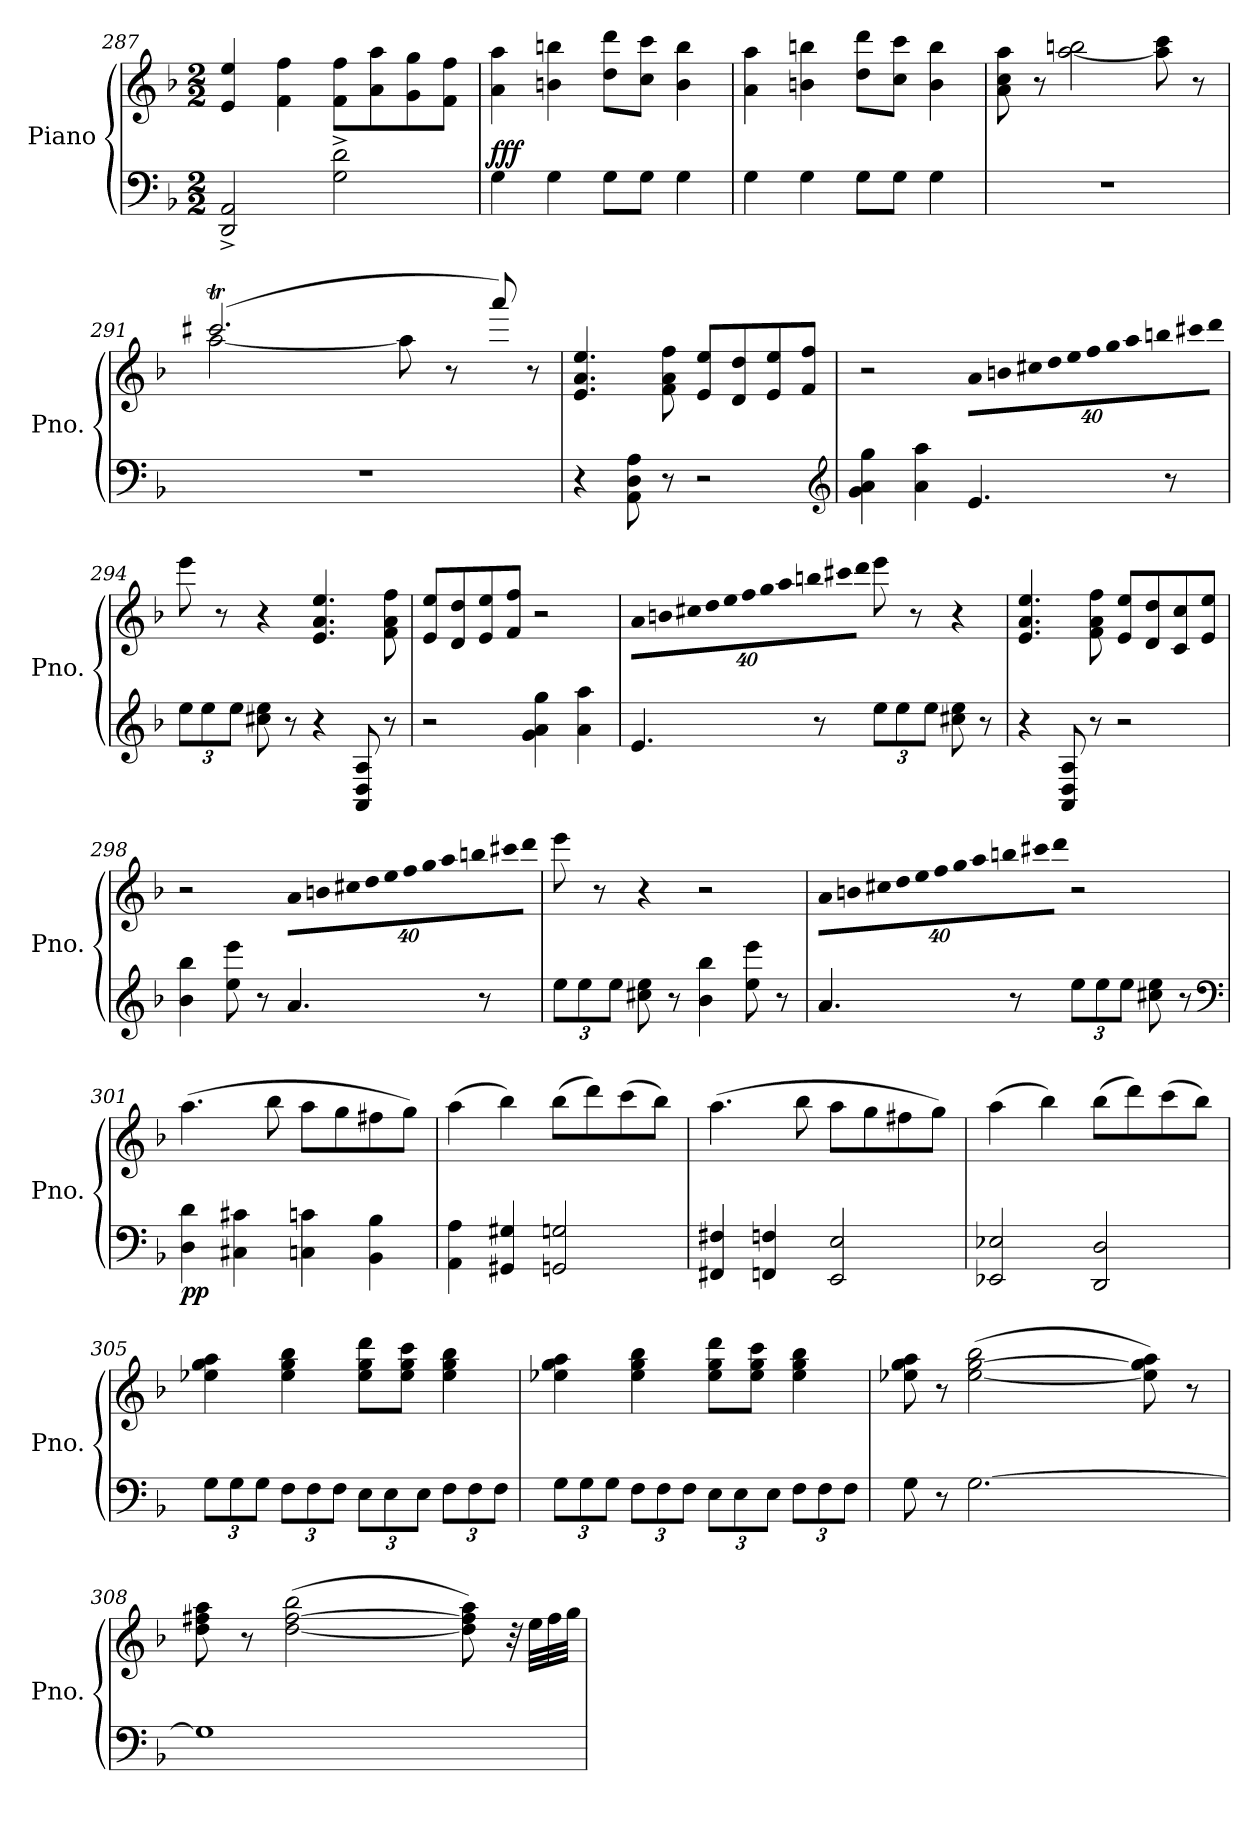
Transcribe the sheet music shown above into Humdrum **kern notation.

**kern	**kern	**dynam
*part1	*part1	*part1
*staff2	*staff1	*staff1/2
*I"Piano	*	*
*I'Pno.	*	*
*clefF4	*clefG2	*
*k[b-]	*k[b-]	*
*F:	*F:	*
*M2/2	*M2/2	*
=287	=287	=287
2DD/^ 2AA/^	4e/ 4ee/	.
.	4f\ 4ff\	.
2G\^ 2d\^	8f\ 8ff\L	.
.	8a\ 8aa\	.
.	8g\ 8gg\	.
.	8f\ 8ff\J	.
=288	=288	=288
!	!	!LO:DY:a=2
4G\	4a\ 4aa\	fff
4G\	4bn\ 4bbn\	.
8G\L	8dd\ 8ddd\L	.
8G\J	8cc\ 8ccc\J	.
4G\	4b\ 4bb\	.
=289	=289	=289
4G\	4a\ 4aa\	.
4G\	4bn\ 4bbn\	.
8G\L	8dd\ 8ddd\L	.
8G\J	8cc\ 8ccc\J	.
4G\	4b\ 4bb\	.
!!LO:PB:g=z
=290	=290	=290
1r	8a\ 8cc\ 8aa\	.
.	8r	.
.	[2aa\ 2bbn\	.
.	8aa\] 8ccc\	.
.	8r	.
=291	=291	=291
*	*^	*
*	*	*^	*
1r	(2.ccc#Xt/	[2aa\	16ccc#yy	.
.	.	.	16dddyy	.
.	.	.	16ccc#yy	.
.	.	.	16dddyy	.
.	.	.	16ccc#yy	.
.	.	.	16dddyy	.
.	.	.	16ccc#yy	.
.	.	.	16dddyy	.
.	.	8aa\]	16ccc#yy	.
.	.	.	16dddyy	.
.	.	8r	16ccc#yy	.
.	.	.	16dddyy	.
.	8aaa/)	4ryy	4ryy	.
.	8r	.	.	.
*	*v	*v	*v	*
!!LO:PB:g=z
=292	=292	=292
4r	4.e/ 4.a/ 4.ee/	.
8AA\ 8D\ 8A\	.	.
8r	8f\ 8a\ 8ff\	.
2r	8e/ 8ee/L	.
.	8d/ 8dd/	.
.	8e/ 8ee/	.
.	8f/ 8ff/J	.
*clefG2	*	*
=293	=293	=293
4g\ 4a\ 4gg\	2r	.
4a\ 4aa\	.	.
*	*Xbrackettup	*
!	!LO:N:vis=16	!
4.e/	640%29a\LL	.
!	!LO:N:vis=16	!
.	640%29bn\	.
!	!LO:N:vis=16	!
.	640%29cc#X\	.
!	!LO:N:vis=16	!
.	640%29dd\	.
!	!LO:N:vis=16	!
.	640%29ee\	.
!	!LO:N:vis=16	!
.	640%29ff\	.
!	!LO:N:vis=16	!
.	640%29gg\	.
!	!LO:N:vis=16	!
.	640%29aa\	.
!	!LO:N:vis=16	!
.	640%29bbn\	.
8r	.	.
!	!LO:N:vis=16	!
.	640%29ccc#X\	.
!	!LO:N:vis=16	!
.	640%29ddd\JJ	.
.	640ryy	.
!!LO:PB:g=z
=294	=294	=294
*Xbrackettup	*	*
12ee\L	8eee\	.
12ee\	.	.
.	8r	.
12ee\J	.	.
8cc#X\ 8ee\	4r	.
8r	.	.
4r	4.e/ 4.a/ 4.ee/	.
8AA/ 8D/ 8A/	.	.
8r	8f\ 8a\ 8ff\	.
=295	=295	=295
2r	8e/ 8ee/L	.
.	8d/ 8dd/	.
.	8e/ 8ee/	.
.	8f/ 8ff/J	.
4g\ 4a\ 4gg\	2r	.
4a\ 4aa\	.	.
!!LO:PB:g=z
=296	=296	=296
!	!LO:N:vis=16	!
4.e/	640%29a\LL	.
!	!LO:N:vis=16	!
.	640%29bn\	.
!	!LO:N:vis=16	!
.	640%29cc#X\	.
!	!LO:N:vis=16	!
.	640%29dd\	.
!	!LO:N:vis=16	!
.	640%29ee\	.
!	!LO:N:vis=16	!
.	640%29ff\	.
!	!LO:N:vis=16	!
.	640%29gg\	.
!	!LO:N:vis=16	!
.	640%29aa\	.
!	!LO:N:vis=16	!
.	640%29bbn\	.
8r	.	.
!	!LO:N:vis=16	!
.	640%29ccc#X\	.
!	!LO:N:vis=16	!
.	640%29ddd\JJ	.
.	640ryy	.
12ee\L	8eee\	.
12ee\	.	.
.	8r	.
12ee\J	.	.
8cc#X\ 8ee\	4r	.
8r	.	.
!!LO:PB:g=z
=297	=297	=297
4r	4.e/ 4.a/ 4.ee/	.
8AA/ 8D/ 8A/	.	.
8r	8f\ 8a\ 8ff\	.
2r	8e/ 8ee/L	.
.	8d/ 8dd/	.
.	8c/ 8cc/	.
.	8e/ 8ee/J	.
!!LO:PB:g=z
=298	=298	=298
4b-\ 4bb-\	2r	.
8ee\ 8eee\	.	.
8r	.	.
!	!LO:N:vis=16	!
4.a/	640%29a\LL	.
!	!LO:N:vis=16	!
.	640%29bn\	.
!	!LO:N:vis=16	!
.	640%29cc#X\	.
!	!LO:N:vis=16	!
.	640%29dd\	.
!	!LO:N:vis=16	!
.	640%29ee\	.
!	!LO:N:vis=16	!
.	640%29ff\	.
!	!LO:N:vis=16	!
.	640%29gg\	.
!	!LO:N:vis=16	!
.	640%29aa\	.
!	!LO:N:vis=16	!
.	640%29bbn\	.
8r	.	.
!	!LO:N:vis=16	!
.	640%29ccc#X\	.
!	!LO:N:vis=16	!
.	640%29ddd\JJ	.
.	640ryy	.
!!LO:PB:g=z
=299	=299	=299
12ee\L	8eee\	.
12ee\	.	.
.	8r	.
12ee\J	.	.
8cc#X\ 8ee\	4r	.
8r	.	.
4b-\ 4bb-\	2r	.
8ee\ 8eee\	.	.
8r	.	.
!!LO:PB:g=z
=300	=300	=300
!	!LO:N:vis=16	!
4.a/	640%29a\LL	.
!	!LO:N:vis=16	!
.	640%29bn\	.
!	!LO:N:vis=16	!
.	640%29cc#X\	.
!	!LO:N:vis=16	!
.	640%29dd\	.
!	!LO:N:vis=16	!
.	640%29ee\	.
!	!LO:N:vis=16	!
.	640%29ff\	.
!	!LO:N:vis=16	!
.	640%29gg\	.
!	!LO:N:vis=16	!
.	640%29aa\	.
!	!LO:N:vis=16	!
.	640%29bbn\	.
8r	.	.
!	!LO:N:vis=16	!
.	640%29ccc#X\	.
!	!LO:N:vis=16	!
.	640%29ddd\JJ	.
.	640ryy	.
12ee\L	2r	.
12ee\	.	.
12ee\J	.	.
8cc#X\ 8ee\	.	.
8r	.	.
*clefF4	*	*
!!LO:PB:g=z
=301	=301	=301
!	!	!LO:DY:b=2
4D\ 4d\	(4.aa\	pp
4C#X\ 4c#X\	.	.
.	8bb-\	.
4Cn\ 4cn\	8aa\L	.
.	8gg\	.
4BB-\ 4B-\	8ff#X\	.
.	8gg\J)	.
=302	=302	=302
4AA\ 4A\	(4aa\	.
4GG#X/ 4G#X/	4bb-\)	.
2GGn/ 2Gn/	(8bb-\L	.
.	8ddd\)	.
.	(8ccc\	.
.	8bb-\J)	.
=303	=303	=303
4FF#X/ 4F#X/	(4.aa\	.
4FFn/ 4Fn/	.	.
.	8bb-\	.
2EE/ 2E/	8aa\L	.
.	8gg\	.
.	8ff#X\	.
.	8gg\J)	.
=304	=304	=304
2EE-X/ 2E-X/	(4aa\	.
.	4bb-\)	.
2DD/ 2D/	(8bb-\L	.
.	8ddd\)	.
.	(8ccc\	.
.	8bb-\J)	.
!!LO:PB:g=z
=305	=305	=305
12G\L	4ee-X\ 4gg\ 4aa\	.
12G\	.	.
12G\J	.	.
12F\L	4ee-\ 4gg\ 4bb-\	.
12F\	.	.
12F\J	.	.
12E\L	8ee-\ 8gg\ 8ddd\L	.
12E\	.	.
.	8ee-\ 8gg\ 8ccc\J	.
12E\J	.	.
12F\L	4ee-\ 4gg\ 4bb-\	.
12F\	.	.
12F\J	.	.
=306	=306	=306
12G\L	4ee-X\ 4gg\ 4aa\	.
12G\	.	.
12G\J	.	.
12F\L	4ee-\ 4gg\ 4bb-\	.
12F\	.	.
12F\J	.	.
12E\L	8ee-\ 8gg\ 8ddd\L	.
12E\	.	.
.	8ee-\ 8gg\ 8ccc\J	.
12E\J	.	.
12F\L	4ee-\ 4gg\ 4bb-\	.
12F\	.	.
12F\J	.	.
!!LO:PB:g=z
=307	=307	=307
*^	*	*
8G\	4ryy	8ee-X\ 8gg\ 8aa\	.
8r	.	8r	.
[2.GTTTT\	16Gyy	([2ee-\ [2gg\ 2bb-\	.
.	16Ayy	.	.
.	16Gyy	.	.
.	16Ayy	.	.
.	16Gyy	.	.
.	16Ayy	.	.
.	16Gyy	.	.
.	16Ayy	.	.
.	16Gyy	8ee-\] 8gg\] 8aa\)	.
.	16Ayy	.	.
.	16Gyy	8r	.
.	16Ayy	.	.
!!LO:PB:g=z
=308	=308	=308	=308
1G]	16Gyy	8dd\ 8ff#X\ 8aa\	.
.	16Ayy	.	.
.	16Gyy	8r	.
.	16Ayy	.	.
.	16Gyy	([2dd\ [2ff#\ 2bb-\	.
.	16Ayy	.	.
.	16Gyy	.	.
.	16Ayy	.	.
.	16Gyy	.	.
.	16Ayy	.	.
.	16Gyy	.	.
.	16Ayy	.	.
.	16Gyy	8dd\] 8ff#\] 8aa\)	.
.	16Ayy	.	.
.	16GTTTyy	32r	.
.	.	32ee\LLL	.
.	16Ayy	32ff#\	.
.	.	32gg\JJJ	.
*v	*v	*	*
=	=	=
*-	*-	*-
